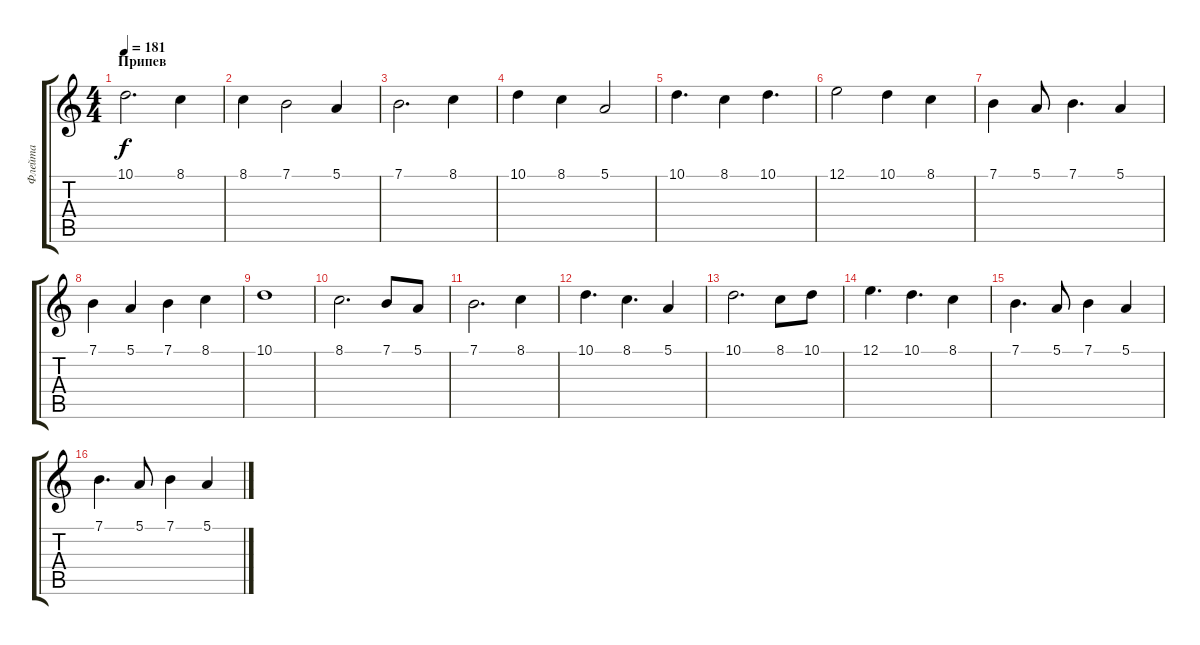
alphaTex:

\track ("Флейта " "Флейта ") {instrument flute}
\staff {score tabs}
\tuning (E4 B3 G3 D3 A2 E2) {hide}
\ts (4 4)
\section ("" "Припев")
\tempo 181
\clef g2
\ks c
10.1.2{d dy f} 8.1.4 |
8.1.4 7.1.2 5.1.4 |
7.1.2{d} 8.1.4 |
10.1.4 8.1.4 5.1.2 |
10.1.4{d} 8.1.4 10.1.4{d} |
12.1.2 10.1.4 8.1.4 |
7.1.4 5.1.8 7.1.4{d} 5.1.4 |
7.1.4 5.1.4 7.1.4 8.1.4 |
10.1.1 |
8.1.2{d} 7.1.8 5.1.8 |
7.1.2{d} 8.1.4 |
10.1.4{d} 8.1.4{d} 5.1.4 |
10.1.2{d} 8.1.8 10.1.8 |
12.1.4{d} 10.1.4{d} 8.1.4 |
7.1.4{d} 5.1.8 7.1.4 5.1.4 |
7.1.4{d} 5.1.8 7.1.4 5.1.4
